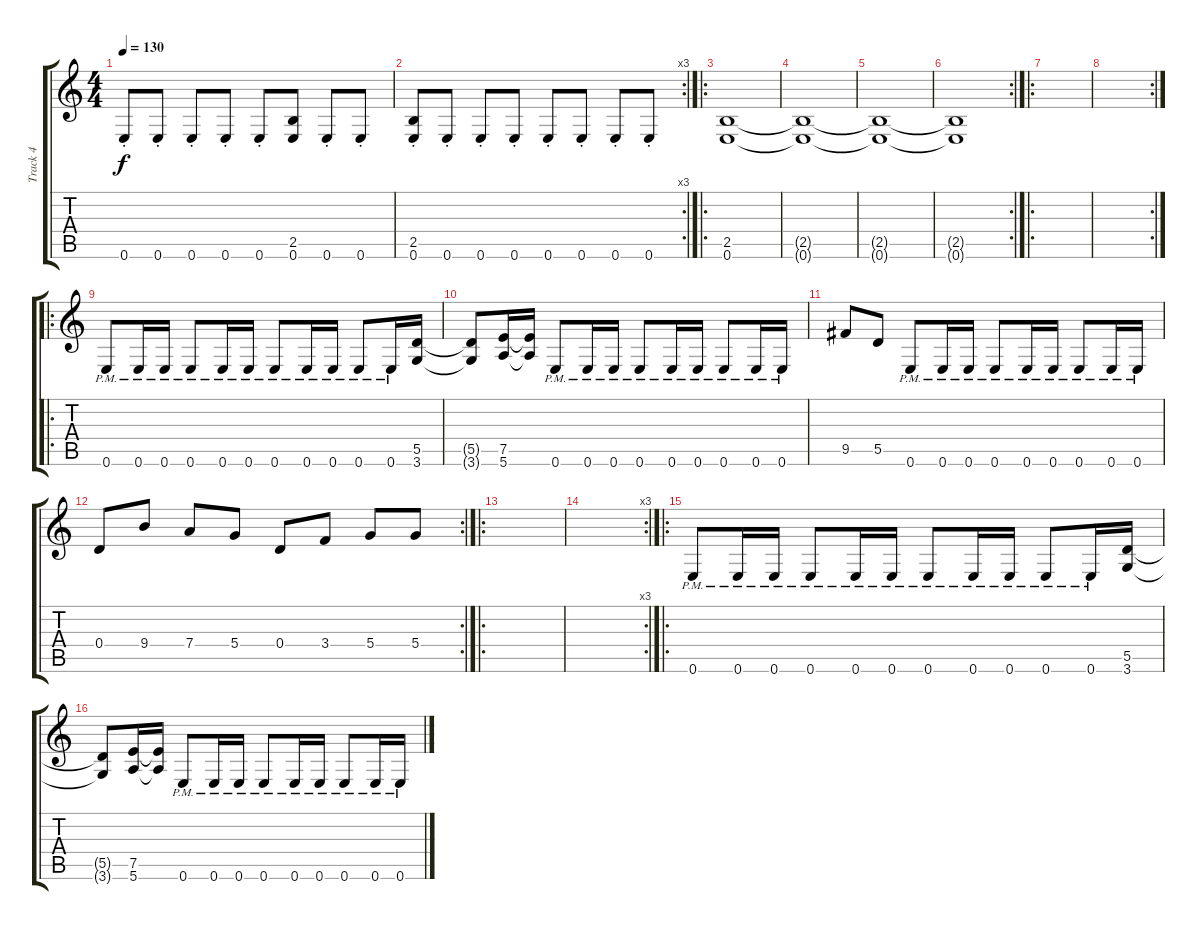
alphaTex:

\track ("Track 4" "Track 4") {instrument distortionguitar}
\staff {score tabs}
\tuning (E4 B3 G3 D3 A2 E2) {hide}
\ts (4 4)
\tempo 130
\clef g2
\ks c
0.6{st}.8{dy f} 0.6{st}.8 0.6{st}.8 0.6{st}.8 0.6{st}.8 (2.5 0.6).8 0.6{st}.8 0.6{st}.8 |
\rc 3
(2.5 0.6{st}).8 0.6{st}.8 0.6{st}.8 0.6{st}.8 0.6{st}.8 0.6{st}.8 0.6{st}.8 0.6{st}.8 |
\ro
(2.5 0.6).1 |
(2.5{t} 0.6{t}).1 |
(2.5{t} 0.6{t}).1 |
\rc 2
(2.5{t} 0.6{t}).1 |
\ro
|
\rc 2
|
\ro
0.6{pm}.8 0.6{pm}.16 0.6{pm}.16 0.6{pm}.8 0.6{pm}.16 0.6{pm}.16 0.6{pm}.8 0.6{pm}.16 0.6{pm}.16 0.6{pm}.8 0.6{pm}.16 (5.5 3.6).16 |
(5.5{t} 3.6{t}).8 (7.5 5.6).16 (7.5{t} 5.6{t}).16 0.6{pm}.8 0.6{pm}.16 0.6{pm}.16 0.6{pm}.8 0.6{pm}.16 0.6{pm}.16 0.6{pm}.8 0.6{pm}.16 0.6{pm}.16 |
9.5.8 5.5.8 0.6{pm}.8 0.6{pm}.16 0.6{pm}.16 0.6{pm}.8 0.6{pm}.16 0.6{pm}.16 0.6{pm}.8 0.6{pm}.16 0.6{pm}.16 |
\rc 2
0.4.8 9.4.8 7.4.8 5.4.8 0.4.8 3.4.8 5.4.8 5.4.8 |
\ro
|
\rc 3
|
\ro
0.6{pm}.8 0.6{pm}.16 0.6{pm}.16 0.6{pm}.8 0.6{pm}.16 0.6{pm}.16 0.6{pm}.8 0.6{pm}.16 0.6{pm}.16 0.6{pm}.8 0.6{pm}.16 (5.5 3.6).16 |
(5.5{t} 3.6{t}).8 (7.5 5.6).16 (7.5{t} 5.6{t}).16 0.6{pm}.8 0.6{pm}.16 0.6{pm}.16 0.6{pm}.8 0.6{pm}.16 0.6{pm}.16 0.6{pm}.8 0.6{pm}.16 0.6{pm}.16
